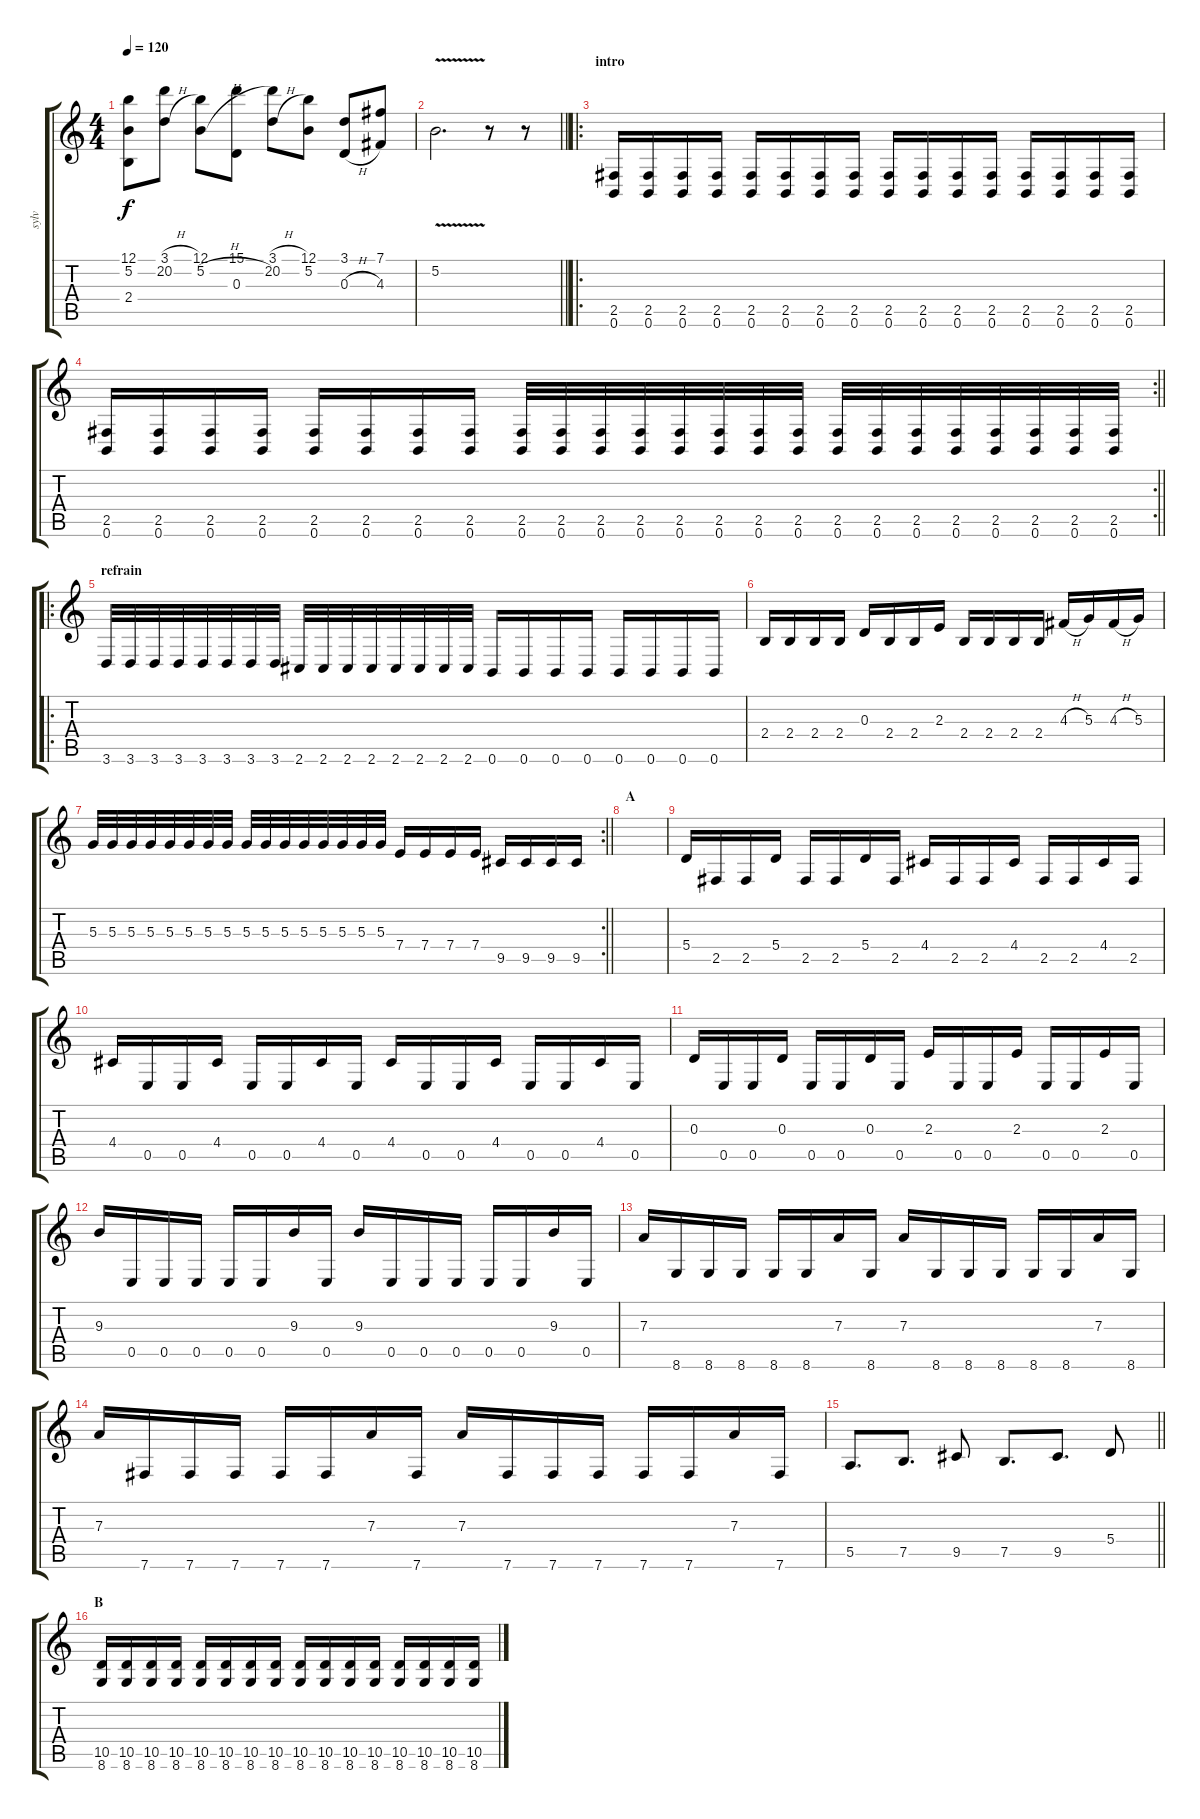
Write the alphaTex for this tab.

\track ("sylv" "sylv") {instrument distortionguitar}
\staff {score tabs}
\tuning (B3 Gb3 D3 A2 E2 B1) {hide}
\ts (4 4)
\tempo 120
\clef g2
\ks c
(12.1 5.2 2.4).8{dy f} (3.1{h} 20.2).8 (12.1 5.2{h}).8 (15.1 0.3).8 (3.1{h} 20.2).8 (12.1 5.2).8 (3.1 0.3{h}).8 (7.1 4.3).8 |
\barLineRight lightlight
5.2{v}.2{d} r.8 r.8 |
\ro
\section ("" "intro")
(2.5 0.6).16{instrument distortionguitar} (2.5 0.6).16 (2.5 0.6).16 (2.5 0.6).16 (2.5 0.6).16 (2.5 0.6).16 (2.5 0.6).16 (2.5 0.6).16 (2.5 0.6).16 (2.5 0.6).16 (2.5 0.6).16 (2.5 0.6).16 (2.5 0.6).16 (2.5 0.6).16 (2.5 0.6).16 (2.5 0.6).16 |
\rc 2
\barLineRight lightlight
(2.5 0.6).16 (2.5 0.6).16 (2.5 0.6).16 (2.5 0.6).16 (2.5 0.6).16 (2.5 0.6).16 (2.5 0.6).16 (2.5 0.6).16 (2.5 0.6).32 (2.5 0.6).32 (2.5 0.6).32 (2.5 0.6).32 (2.5 0.6).32 (2.5 0.6).32 (2.5 0.6).32 (2.5 0.6).32 (2.5 0.6).32 (2.5 0.6).32 (2.5 0.6).32 (2.5 0.6).32 (2.5 0.6).32 (2.5 0.6).32 (2.5 0.6).32 (2.5 0.6).32 |
\ro
\section ("" "refrain")
3.6.32 3.6.32 3.6.32 3.6.32 3.6.32 3.6.32 3.6.32 3.6.32 2.6.32 2.6.32 2.6.32 2.6.32 2.6.32 2.6.32 2.6.32 2.6.32 0.6.16 0.6.16 0.6.16 0.6.16 0.6.16 0.6.16 0.6.16 0.6.16 |
2.4.16 2.4.16 2.4.16 2.4.16 0.3.16 2.4.16 2.4.16 2.3.16 2.4.16 2.4.16 2.4.16 2.4.16 4.3{h}.16 5.3.16 4.3{h}.16 5.3.16 |
\rc 2
\barLineRight lightlight
5.3.32 5.3.32 5.3.32 5.3.32 5.3.32 5.3.32 5.3.32 5.3.32 5.3.32 5.3.32 5.3.32 5.3.32 5.3.32 5.3.32 5.3.32 5.3.32 7.4.16 7.4.16 7.4.16 7.4.16 9.5.16 9.5.16 9.5.16 9.5.16 |
\section ("" "A")
|
5.4.16 2.5.16 2.5.16 5.4.16 2.5.16 2.5.16 5.4.16 2.5.16 4.4.16 2.5.16 2.5.16 4.4.16 2.5.16 2.5.16 4.4.16 2.5.16 |
4.4.16 0.5.16 0.5.16 4.4.16 0.5.16 0.5.16 4.4.16 0.5.16 4.4.16 0.5.16 0.5.16 4.4.16 0.5.16 0.5.16 4.4.16 0.5.16 |
0.3.16 0.5.16 0.5.16 0.3.16 0.5.16 0.5.16 0.3.16 0.5.16 2.3.16 0.5.16 0.5.16 2.3.16 0.5.16 0.5.16 2.3.16 0.5.16 |
9.3.16 0.5.16 0.5.16 0.5.16 0.5.16 0.5.16 9.3.16 0.5.16 9.3.16 0.5.16 0.5.16 0.5.16 0.5.16 0.5.16 9.3.16 0.5.16 |
7.3.16 8.6.16 8.6.16 8.6.16 8.6.16 8.6.16 7.3.16 8.6.16 7.3.16 8.6.16 8.6.16 8.6.16 8.6.16 8.6.16 7.3.16 8.6.16 |
7.3.16 7.6.16 7.6.16 7.6.16 7.6.16 7.6.16 7.3.16 7.6.16 7.3.16 7.6.16 7.6.16 7.6.16 7.6.16 7.6.16 7.3.16 7.6.16 |
\barLineRight lightlight
5.5.8{d} 7.5.8{d} 9.5.8 7.5.8{d} 9.5.8{d} 5.4.8 |
\section ("" "B")
(10.5 8.6).16 (10.5 8.6).16 (10.5 8.6).16 (10.5 8.6).16 (10.5 8.6).16 (10.5 8.6).16 (10.5 8.6).16 (10.5 8.6).16 (10.5 8.6).16 (10.5 8.6).16 (10.5 8.6).16 (10.5 8.6).16 (10.5 8.6).16 (10.5 8.6).16 (10.5 8.6).16 (10.5 8.6).16
